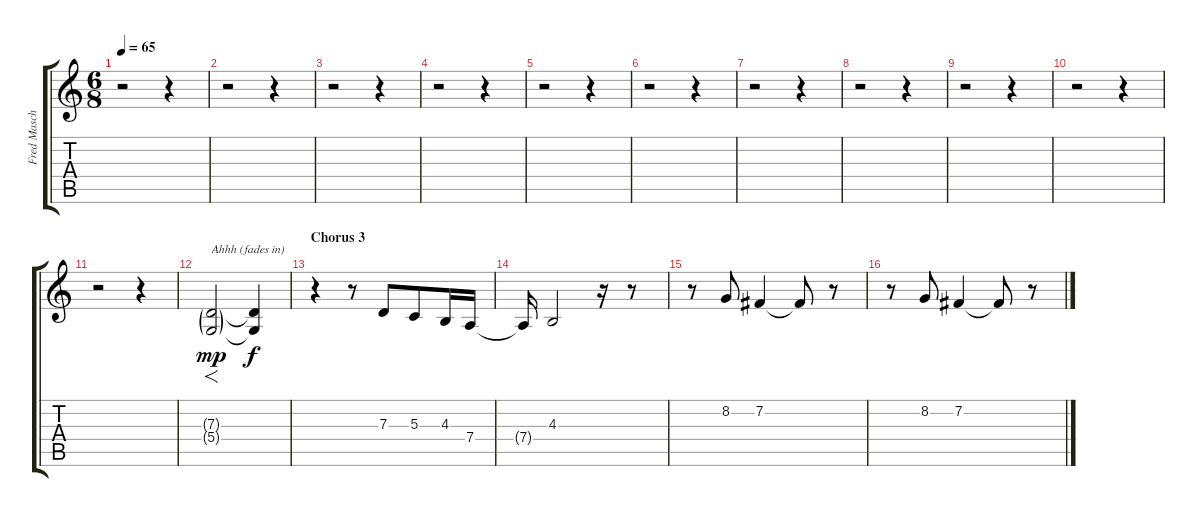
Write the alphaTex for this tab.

\track ("Fred Mascherino (Backing Vocals)" "Fred Masch") {instrument oboe}
\staff {score tabs}
\tuning (E4 B3 G3 D3 A2 E2) {hide}
\ts (6 8)
\tempo 65
\clef g2
\ks c
r.2{dy f} r.4 |
r.2 r.4 |
r.2 r.4 |
r.2 r.4 |
r.2 r.4 |
r.2 r.4 |
r.2 r.4 |
r.2 r.4 |
r.2 r.4 |
r.2 r.4 |
r.2 r.4 |
(7.3{g} 5.4{g}).2{f txt "Ahhh (fades in)" dy mp} (7.3{t} 5.4{t}).4{dy f} |
\section ("" "Chorus 3")
r.4 r.8 7.3.8 5.3.8 4.3.16 7.4.16 |
7.4{t}.16 4.3.2 r.16 r.8 |
r.8{volume 15} 8.2.8 7.2.4 7.2{t}.8 r.8 |
r.8{volume 15} 8.2.8 7.2.4 7.2{t}.8 r.8
